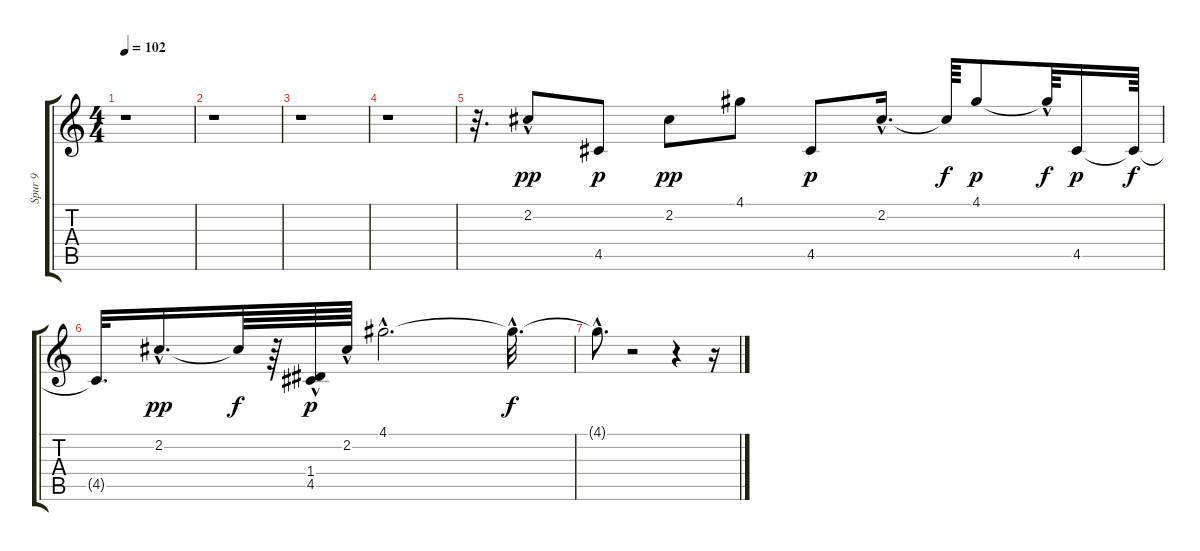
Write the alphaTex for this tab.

\track ("Spur 9" "Spur 9") {instrument electricguitarclean}
\staff {score tabs}
\tuning (E4 B3 G3 D3 A2 E2) {hide}
\ts (4 4)
\tempo 102
\clef g2
\ks c
r.1{dy f} |
r.1 |
r.1 |
r.1 |
r.32{d} 2.2{hac}.8{dy pp} 4.5.8{dy p} 2.2.8{dy pp} 4.1.8 4.5.8{dy p} 2.2{hac}.16{d} 2.2{t}.64{dy f} 4.1.8{dy p} 4.1{hac t}.64{dy f} 4.5.16{dy p} 4.5{t}.64{dy f} |
4.5{t}.32{d} 2.2{hac}.16{d dy pp} 2.2{t}.64{dy f} r.64 (1.4{hac} 4.5).64{dy p} 2.2{hac}.64 4.1{hac}.2{d} 4.1{hac t}.32{d dy f} |
4.1{hac t}.8{d} r.2 r.4 r.16
